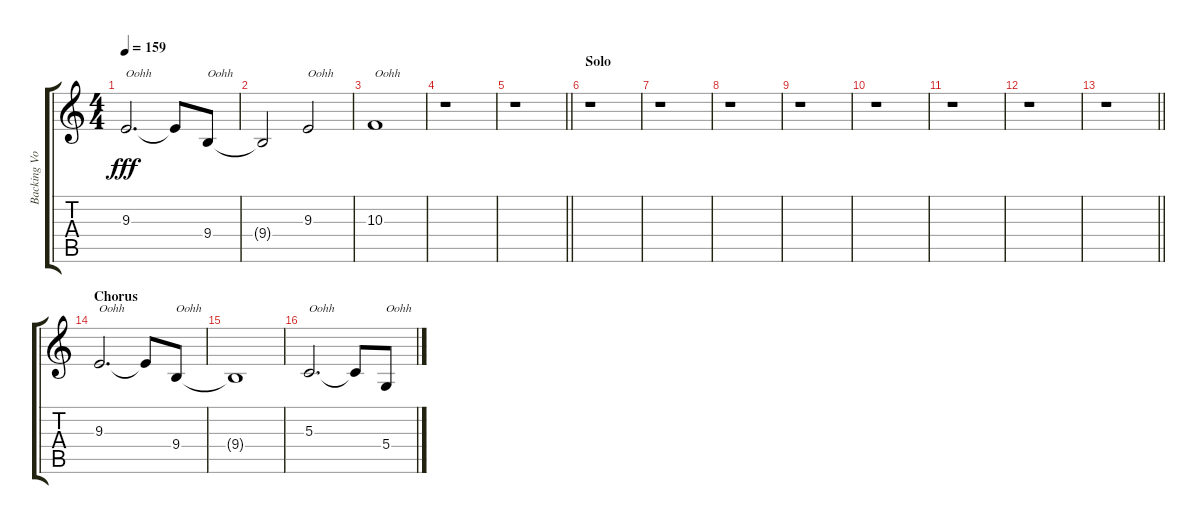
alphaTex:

\track ("Backing Vocals (Mike Dirnt)" "Backing Vo") {instrument electricgrandpiano}
\staff {score tabs}
\tuning (E4 B3 G3 D3 A2 E2) {hide}
\ts (4 4)
\tempo 159
\clef g2
\ks c
9.3.2{d txt "Oohh" dy fff} 9.3{t}.8 9.4.8{txt "Oohh"} |
9.4{t}.2 9.3.2{txt "Oohh"} |
10.3.1{txt "Oohh"} |
r.1 |
\barLineRight lightlight
r.1 |
\section ("" "Solo")
r.1 |
r.1 |
r.1 |
r.1 |
r.1 |
r.1 |
r.1 |
\barLineRight lightlight
r.1 |
\section ("" "Chorus")
9.3.2{d txt "Oohh"} 9.3{t}.8 9.4.8{txt "Oohh"} |
9.4{t}.1 |
5.3.2{d txt "Oohh"} 5.3{t}.8 5.4.8{txt "Oohh"}
